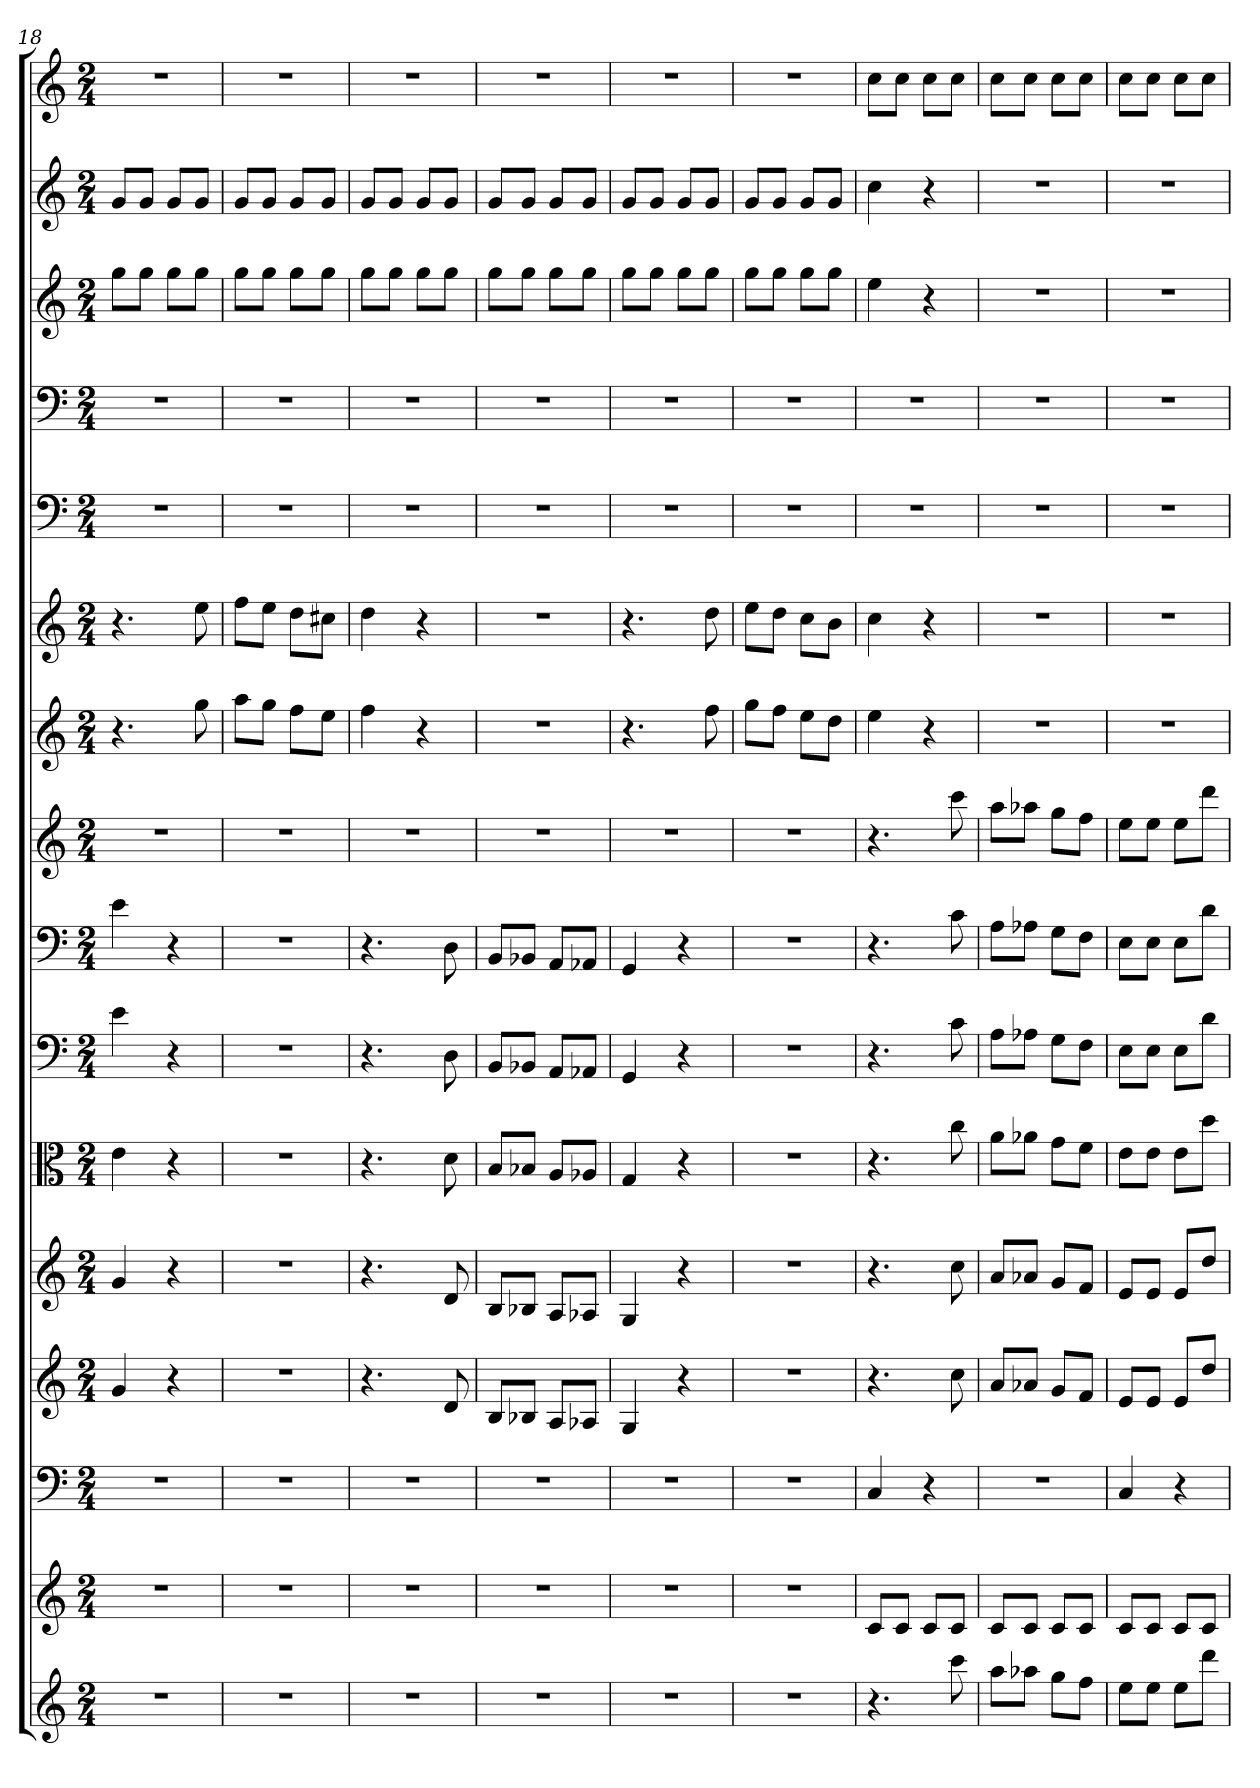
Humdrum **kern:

**kern	**kern	**kern	**kern	**kern	**kern	**kern	**kern	**kern	**kern	**kern	**kern	**kern	**kern	**kern	**kern
*part16	*part15	*part14	*part13	*part12	*part11	*part10	*part9	*part8	*part7	*part6	*part5	*part4	*part3	*part2	*part1
*staff16	*staff15	*staff14	*staff13	*staff12	*staff11	*staff10	*staff9	*staff8	*staff7	*staff6	*staff5	*staff4	*staff3	*staff2	*staff1
*	*	*clefF4	*	*	*clefC3	*clefF4	*clefF4	*	*	*	*clefF4	*clefF4	*	*	*
*k[]	*k[]	*k[]	*k[]	*k[]	*k[]	*k[]	*k[]	*k[]	*k[]	*k[]	*k[]	*k[]	*k[]	*k[]	*k[]
*C:	*C:	*C:	*C:	*C:	*C:	*C:	*C:	*C:	*C:	*C:	*C:	*C:	*C:	*C:	*C:
*M2/4	*M2/4	*M2/4	*M2/4	*M2/4	*M2/4	*M2/4	*M2/4	*M2/4	*M2/4	*M2/4	*M2/4	*M2/4	*M2/4	*M2/4	*M2/4
=18	=18	=18	=18	=18	=18	=18	=18	=18	=18	=18	=18	=18	=18	=18	=18
2r	2r	2r	4g	4g	4e	4e	4e	2r	4.r	4.r	2r	2r	8ggL	8gL	2r
.	.	.	.	.	.	.	.	.	.	.	.	.	8ggJ	8gJ	.
.	.	.	4r	4r	4r	4r	4r	.	.	.	.	.	8ggL	8gL	.
.	.	.	.	.	.	.	.	.	8gg	8ee	.	.	8ggJ	8gJ	.
=19	=19	=19	=19	=19	=19	=19	=19	=19	=19	=19	=19	=19	=19	=19	=19
2r	2r	2r	2r	2r	2r	2r	2r	2r	8aaL	8ffL	2r	2r	8ggL	8gL	2r
.	.	.	.	.	.	.	.	.	8ggJ	8eeJ	.	.	8ggJ	8gJ	.
.	.	.	.	.	.	.	.	.	8ffL	8ddL	.	.	8ggL	8gL	.
.	.	.	.	.	.	.	.	.	8eeJ	8cc#XJ	.	.	8ggJ	8gJ	.
=20	=20	=20	=20	=20	=20	=20	=20	=20	=20	=20	=20	=20	=20	=20	=20
2r	2r	2r	4.r	4.r	4.r	4.r	4.r	2r	4ff	4dd	2r	2r	8ggL	8gL	2r
.	.	.	.	.	.	.	.	.	.	.	.	.	8ggJ	8gJ	.
.	.	.	.	.	.	.	.	.	4r	4r	.	.	8ggL	8gL	.
.	.	.	8d	8d	8d	8D	8D	.	.	.	.	.	8ggJ	8gJ	.
=21	=21	=21	=21	=21	=21	=21	=21	=21	=21	=21	=21	=21	=21	=21	=21
2r	2r	2r	8BL	8BL	8B/L	8BB/L	8BB/L	2r	2r	2r	2r	2r	8ggL	8gL	2r
.	.	.	8B-XJ	8B-XJ	8B-X/J	8BB-X/J	8BB-X/J	.	.	.	.	.	8ggJ	8gJ	.
.	.	.	8AL	8AL	8A/L	8AA/L	8AA/L	.	.	.	.	.	8ggL	8gL	.
.	.	.	8A-XJ	8A-XJ	8A-X/J	8AA-X/J	8AA-X/J	.	.	.	.	.	8ggJ	8gJ	.
=22	=22	=22	=22	=22	=22	=22	=22	=22	=22	=22	=22	=22	=22	=22	=22
2r	2r	2r	4G	4G	4G	4GG	4GG	2r	4.r	4.r	2r	2r	8ggL	8gL	2r
.	.	.	.	.	.	.	.	.	.	.	.	.	8ggJ	8gJ	.
.	.	.	4r	4r	4r	4r	4r	.	.	.	.	.	8ggL	8gL	.
.	.	.	.	.	.	.	.	.	8ff	8dd	.	.	8ggJ	8gJ	.
=23	=23	=23	=23	=23	=23	=23	=23	=23	=23	=23	=23	=23	=23	=23	=23
2r	2r	2r	2r	2r	2r	2r	2r	2r	8ggL	8eeL	2r	2r	8ggL	8gL	2r
.	.	.	.	.	.	.	.	.	8ffJ	8ddJ	.	.	8ggJ	8gJ	.
.	.	.	.	.	.	.	.	.	8eeL	8ccL	.	.	8ggL	8gL	.
.	.	.	.	.	.	.	.	.	8ddJ	8bJ	.	.	8ggJ	8gJ	.
=24	=24	=24	=24	=24	=24	=24	=24	=24	=24	=24	=24	=24	=24	=24	=24
4.r	8cL	4C	4.r	4.r	4.r	4.r	4.r	4.r	4ee	4cc	2r	2r	4ee	4cc	8ccL
.	8cJ	.	.	.	.	.	.	.	.	.	.	.	.	.	8ccJ
.	8cL	4r	.	.	.	.	.	.	4r	4r	.	.	4r	4r	8ccL
8ccc	8cJ	.	8cc	8cc	8cc	8c	8c	8ccc	.	.	.	.	.	.	8ccJ
=25	=25	=25	=25	=25	=25	=25	=25	=25	=25	=25	=25	=25	=25	=25	=25
8aaL	8cL	2r	8aL	8aL	8a\L	8A\L	8A\L	8aaL	2r	2r	2r	2r	2r	2r	8ccL
8aa-XJ	8cJ	.	8a-XJ	8a-XJ	8a-X\J	8A-X\J	8A-X\J	8aa-XJ	.	.	.	.	.	.	8ccJ
8ggL	8cL	.	8gL	8gL	8g\L	8G\L	8G\L	8ggL	.	.	.	.	.	.	8ccL
8ffJ	8cJ	.	8fJ	8fJ	8f\J	8F\J	8F\J	8ffJ	.	.	.	.	.	.	8ccJ
=26	=26	=26	=26	=26	=26	=26	=26	=26	=26	=26	=26	=26	=26	=26	=26
8eeL	8cL	4C	8eL	8eL	8e\L	8E\L	8E\L	8eeL	2r	2r	2r	2r	2r	2r	8ccL
8eeJ	8cJ	.	8eJ	8eJ	8e\J	8E\J	8E\J	8eeJ	.	.	.	.	.	.	8ccJ
8eeL	8cL	4r	8eL	8eL	8e\L	8E\L	8E\L	8eeL	.	.	.	.	.	.	8ccL
8dddJ	8cJ	.	8ddJ	8ddJ	8dd\J	8d\J	8d\J	8dddJ	.	.	.	.	.	.	8ccJ
=	=	=	=	=	=	=	=	=	=	=	=	=	=	=	=
*-	*-	*-	*-	*-	*-	*-	*-	*-	*-	*-	*-	*-	*-	*-	*-
